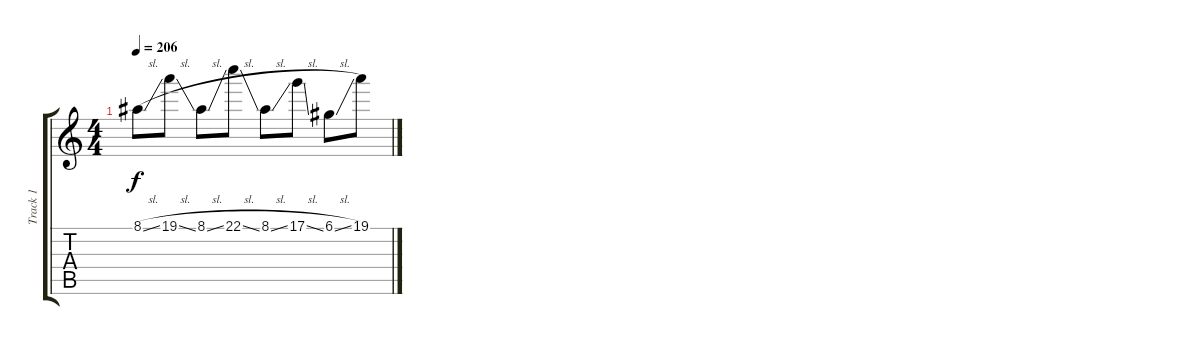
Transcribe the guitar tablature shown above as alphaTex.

\track ("Track 1" "Track 1") {instrument distortionguitar}
\staff {score tabs}
\tuning (D4 A3 F3 C3 G2 C2) {hide}
\ts (4 4)
\tempo 206
\clef g2
\ks c
8.1{sl}.8{dy f} 19.1{sl}.8 8.1{sl}.8 22.1{sl}.8 8.1{sl}.8 17.1{sl}.8 6.1{sl}.8 19.1.8
